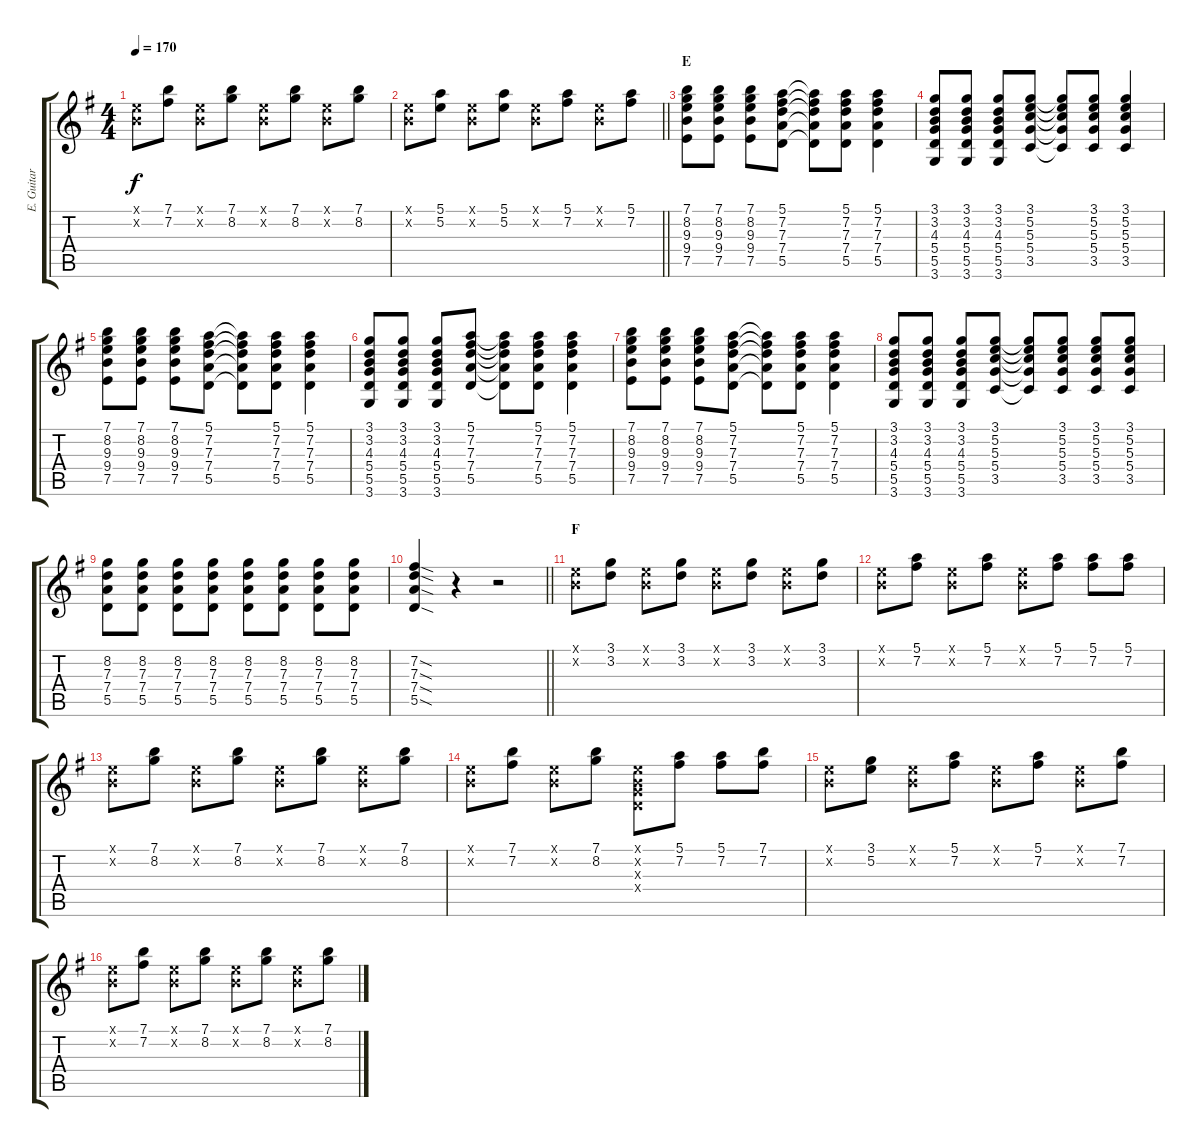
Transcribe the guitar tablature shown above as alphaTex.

\track ("E. Guitar I" "E. Guitar ") {instrument electricguitarclean}
\staff {score tabs}
\tuning (E4 B3 G3 D3 A2 E2) {hide}
\ts (4 4)
\tempo 170
\clef g2
\ks g
(0.1{x} 0.2{x}).8{dy f} (7.1 7.2).8 (0.1{x} 0.2{x}).8 (7.1 8.2).8 (0.1{x} 0.2{x}).8 (7.1 8.2).8 (0.1{x} 0.2{x}).8 (7.1 8.2).8 |
\barLineRight lightlight
(0.1{x} 0.2{x}).8 (5.1 5.2).8 (0.1{x} 0.2{x}).8 (5.1 5.2).8 (0.1{x} 0.2{x}).8 (5.1 7.2).8 (0.1{x} 0.2{x}).8 (5.1 7.2).8 |
\section ("" "E")
(7.1 8.2 9.3 9.4 7.5).8 (7.1 8.2 9.3 9.4 7.5).8 (7.1 8.2 9.3 9.4 7.5).8 (5.1 7.2 7.3 7.4 5.5).8 (5.1{t} 7.2{t} 7.3{t} 7.4{t} 5.5{t}).8 (5.1 7.2 7.3 7.4 5.5).8 (5.1 7.2 7.3 7.4 5.5).4 |
(3.1 3.2 4.3 5.4 5.5 3.6).8 (3.1 3.2 4.3 5.4 5.5 3.6).8 (3.1 3.2 4.3 5.4 5.5 3.6).8 (3.1 5.2 5.3 5.4 3.5).8 (3.1{t} 5.2{t} 5.3{t} 5.4{t} 3.5{t}).8 (3.1 5.2 5.3 5.4 3.5).8 (3.1 5.2 5.3 5.4 3.5).4 |
(7.1 8.2 9.3 9.4 7.5).8 (7.1 8.2 9.3 9.4 7.5).8 (7.1 8.2 9.3 9.4 7.5).8 (5.1 7.2 7.3 7.4 5.5).8 (5.1{t} 7.2{t} 7.3{t} 7.4{t} 5.5{t}).8 (5.1 7.2 7.3 7.4 5.5).8 (5.1 7.2 7.3 7.4 5.5).4 |
(3.1 3.2 4.3 5.4 5.5 3.6).8 (3.1 3.2 4.3 5.4 5.5 3.6).8 (3.1 3.2 4.3 5.4 5.5 3.6).8 (5.1 7.2 7.3 7.4 5.5).8 (5.1{t} 7.2{t} 7.3{t} 7.4{t} 5.5{t}).8 (5.1 7.2 7.3 7.4 5.5).8 (5.1 7.2 7.3 7.4 5.5).4 |
(7.1 8.2 9.3 9.4 7.5).8 (7.1 8.2 9.3 9.4 7.5).8 (7.1 8.2 9.3 9.4 7.5).8 (5.1 7.2 7.3 7.4 5.5).8 (5.1{t} 7.2{t} 7.3{t} 7.4{t} 5.5{t}).8 (5.1 7.2 7.3 7.4 5.5).8 (5.1 7.2 7.3 7.4 5.5).4 |
(3.1 3.2 4.3 5.4 5.5 3.6).8 (3.1 3.2 4.3 5.4 5.5 3.6).8 (3.1 3.2 4.3 5.4 5.5 3.6).8 (3.1 5.2 5.3 5.4 3.5).8 (3.1{t} 5.2{t} 5.3{t} 5.4{t} 3.5{t}).8 (3.1 5.2 5.3 5.4 3.5).8 (3.1 5.2 5.3 5.4 3.5).8 (3.1 5.2 5.3 5.4 3.5).8 |
(8.2 7.3 7.4 5.5).8 (8.2 7.3 7.4 5.5).8 (8.2 7.3 7.4 5.5).8 (8.2 7.3 7.4 5.5).8 (8.2 7.3 7.4 5.5).8 (8.2 7.3 7.4 5.5).8 (8.2 7.3 7.4 5.5).8 (8.2 7.3 7.4 5.5).8 |
\barLineRight lightlight
(7.2{sod} 7.3{sod} 7.4{sod} 5.5{sod}).4 r.4 r.2 |
\section ("" "F")
(0.1{x} 0.2{x}).8 (3.1 3.2).8 (0.1{x} 0.2{x}).8 (3.1 3.2).8 (0.1{x} 0.2{x}).8 (3.1 3.2).8 (0.1{x} 0.2{x}).8 (3.1 3.2).8 |
(0.1{x} 0.2{x}).8 (5.1 7.2).8 (0.1{x} 0.2{x}).8 (5.1 7.2).8 (0.1{x} 0.2{x}).8 (5.1 7.2).8 (5.1 7.2).8 (5.1 7.2).8 |
(0.1{x} 0.2{x}).8 (7.1 8.2).8 (0.1{x} 0.2{x}).8 (7.1 8.2).8 (0.1{x} 0.2{x}).8 (7.1 8.2).8 (0.1{x} 0.2{x}).8 (7.1 8.2).8 |
(0.1{x} 0.2{x}).8 (7.1 7.2).8 (0.1{x} 0.2{x}).8 (7.1 8.2).8 (0.1{x} 0.2{x} 0.3{x} 0.4{x}).8 (5.1 7.2).8 (5.1 7.2).8 (7.1 7.2).8 |
(0.1{x} 0.2{x}).8 (3.1 5.2).8 (0.1{x} 0.2{x}).8 (5.1 7.2).8 (0.1{x} 0.2{x}).8 (5.1 7.2).8 (0.1{x} 0.2{x}).8 (7.1 7.2).8 |
(0.1{x} 0.2{x}).8 (7.1 7.2).8 (0.1{x} 0.2{x}).8 (7.1 8.2).8 (0.1{x} 0.2{x}).8 (7.1 8.2).8 (0.1{x} 0.2{x}).8 (7.1 8.2).8
